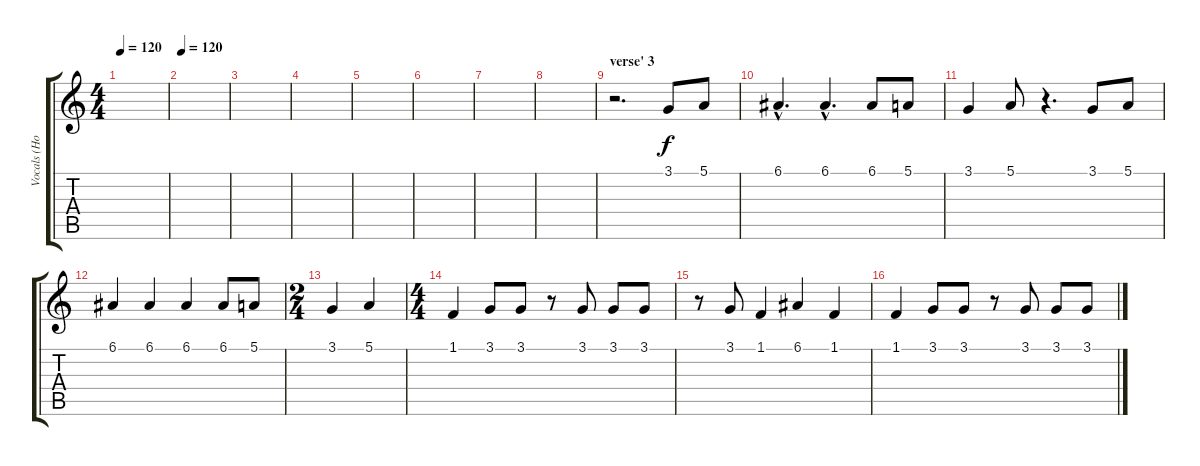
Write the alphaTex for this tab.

\track ("Vocals (Hogson)" "Vocals (Ho") {instrument lead6voice}
\staff {score tabs}
\tuning (E4 B3 G3 D3 A2 E2) {hide}
\ts (4 4)
\tempo 120
\clef g2
\ks c
|
\tempo 120
|
|
|
|
|
|
|
\section ("" "verse' 3")
r.2{d} 3.1.8 5.1.8 |
6.1{hac}.4{d} 6.1{hac}.4{d} 6.1.8 5.1.8 |
3.1.4 5.1.8 r.4{d} 3.1.8 5.1.8 |
6.1.4 6.1.4 6.1.4 6.1.8 5.1.8 |
\ts (2 4)
3.1.4 5.1.4 |
\ts (4 4)
1.1.4 3.1.8 3.1.8 r.8 3.1.8 3.1.8 3.1.8 |
r.8 3.1.8 1.1.4 6.1.4 1.1.4 |
1.1.4 3.1.8 3.1.8 r.8 3.1.8 3.1.8 3.1.8
